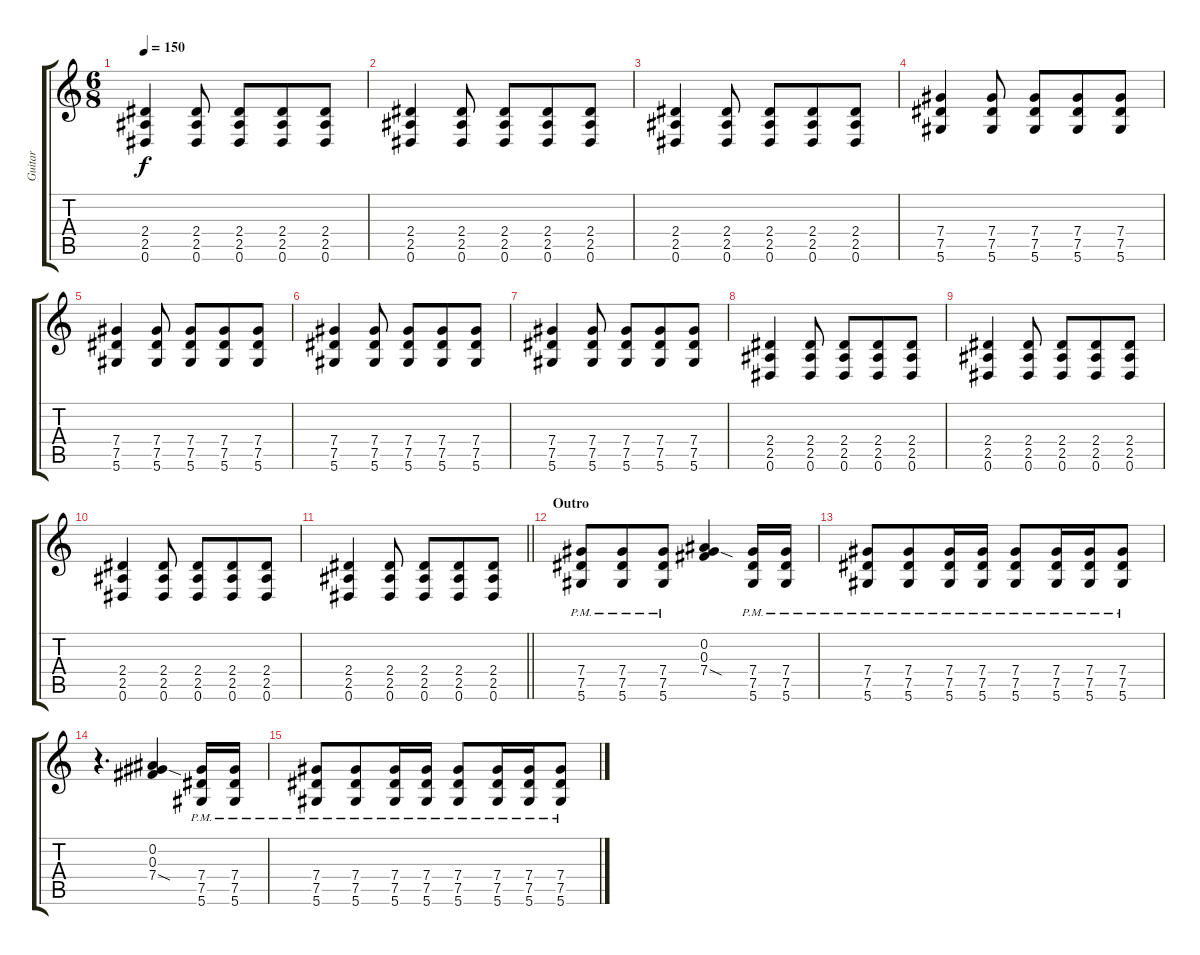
\track ("Guitar" "Guitar") {instrument distortionguitar}
\staff {score tabs}
\tuning (Eb4 Bb3 Gb3 Db3 Ab2 Eb2) {hide}
\ts (6 8)
\tempo 150
\clef g2
\ks c
(2.4 2.5 0.6).4{dy f} (2.4 2.5 0.6).8 (2.4 2.5 0.6).8 (2.4 2.5 0.6).8 (2.4 2.5 0.6).8 |
(2.4 2.5 0.6).4 (2.4 2.5 0.6).8 (2.4 2.5 0.6).8 (2.4 2.5 0.6).8 (2.4 2.5 0.6).8 |
(2.4 2.5 0.6).4 (2.4 2.5 0.6).8 (2.4 2.5 0.6).8 (2.4 2.5 0.6).8 (2.4 2.5 0.6).8 |
(7.4 7.5 5.6).4 (7.4 7.5 5.6).8 (7.4 7.5 5.6).8 (7.4 7.5 5.6).8 (7.4 7.5 5.6).8 |
(7.4 7.5 5.6).4 (7.4 7.5 5.6).8 (7.4 7.5 5.6).8 (7.4 7.5 5.6).8 (7.4 7.5 5.6).8 |
(7.4 7.5 5.6).4 (7.4 7.5 5.6).8 (7.4 7.5 5.6).8 (7.4 7.5 5.6).8 (7.4 7.5 5.6).8 |
(7.4 7.5 5.6).4 (7.4 7.5 5.6).8 (7.4 7.5 5.6).8 (7.4 7.5 5.6).8 (7.4 7.5 5.6).8 |
(2.4 2.5 0.6).4 (2.4 2.5 0.6).8 (2.4 2.5 0.6).8 (2.4 2.5 0.6).8 (2.4 2.5 0.6).8 |
(2.4 2.5 0.6).4 (2.4 2.5 0.6).8 (2.4 2.5 0.6).8 (2.4 2.5 0.6).8 (2.4 2.5 0.6).8 |
(2.4 2.5 0.6).4 (2.4 2.5 0.6).8 (2.4 2.5 0.6).8 (2.4 2.5 0.6).8 (2.4 2.5 0.6).8 |
\barLineRight lightlight
(2.4 2.5 0.6).4 (2.4 2.5 0.6).8 (2.4 2.5 0.6).8 (2.4 2.5 0.6).8 (2.4 2.5 0.6).8 |
\section ("" "Outro")
(7.4{pm} 7.5{pm} 5.6{pm}).8 (7.4{pm} 7.5{pm} 5.6{pm}).8 (7.4{pm} 7.5{pm} 5.6{pm}).8 (0.2 0.3 7.4{sod}).4 (7.4{pm} 7.5{pm} 5.6{pm}).16 (7.4{pm} 7.5{pm} 5.6{pm}).16 |
(7.4{pm} 7.5{pm} 5.6{pm}).8 (7.4{pm} 7.5{pm} 5.6{pm}).8 (7.4{pm} 7.5{pm} 5.6{pm}).16 (7.4{pm} 7.5{pm} 5.6{pm}).16 (7.4{pm} 7.5{pm} 5.6{pm}).8 (7.4{pm} 7.5{pm} 5.6{pm}).16 (7.4{pm} 7.5{pm} 5.6{pm}).16 (7.4{pm} 7.5{pm} 5.6{pm}).8 |
r.4{d} (0.2 0.3 7.4{sod}).4 (7.4{pm} 7.5{pm} 5.6{pm}).16 (7.4{pm} 7.5{pm} 5.6{pm}).16 |
(7.4{pm} 7.5{pm} 5.6{pm}).8 (7.4{pm} 7.5{pm} 5.6{pm}).8 (7.4{pm} 7.5{pm} 5.6{pm}).16 (7.4{pm} 7.5{pm} 5.6{pm}).16 (7.4{pm} 7.5{pm} 5.6{pm}).8 (7.4{pm} 7.5{pm} 5.6{pm}).16 (7.4{pm} 7.5{pm} 5.6{pm}).16 (7.4{pm} 7.5{pm} 5.6{pm}).8
